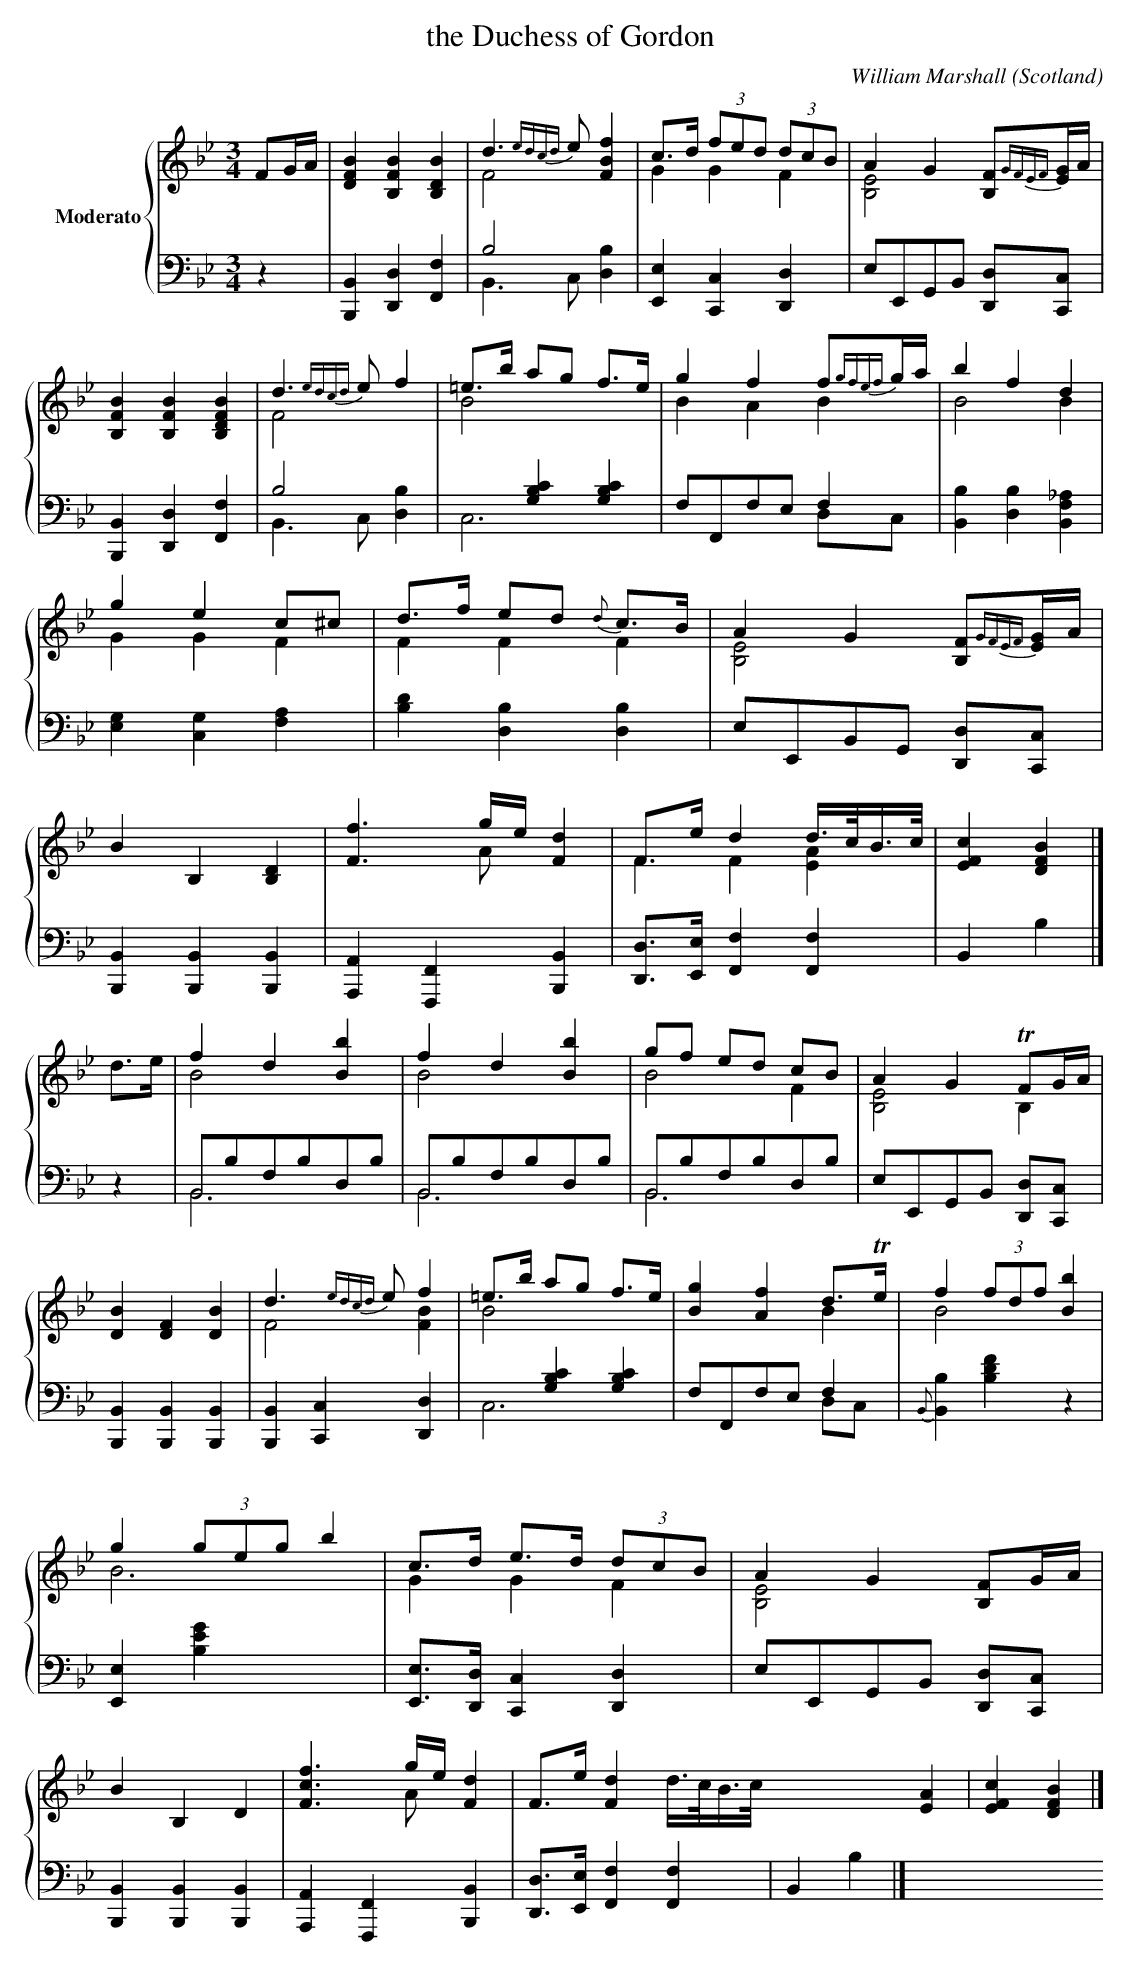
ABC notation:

X:1
T:the Duchess of Gordon
C:William Marshall
L:1/8
M:3/4
O:Scotland
K:Bb major
%%staves {1 2}
V:1 name="Moderato"
FG/A/ | \
[DFB]2 [B,FB]2 [B,DB]2 | d3 {edcd}e [FBf]2 & F4x2 | \
c>d (3fed (3dcB & G2G2F2 | A2 G2 [B,F]{GFEF}[EG]/A/ & [B,E]4 x2 | \
[B,FB]2 [B,FB]2 [B,DFB]2 | d3 {edcd}e f2 & F4x2 | \
=e>b ag f>e &B4x2 | g2 f2 f{gfef}g/a/ & B2A2B2 | \
b2 f2 d2 & B4B2 | g2 e2 c^c &G2G2F2 | \
d>f ed {d}c>B & F2F2F2 | A2 G2 [B,F]{GFEF}[EG]/A/ & [B,E]4x2 | \
B2 B,2 [B,D]2 | [Ff]3g/e/ [Fd]2 & x3Ax2 | \
F>e d2 d3//c//B3//c// & F2F2[EA]2 | [c2F2E2] [DFB]2 |]
d>e | \
f2 d2 [Bb]2 & B4x2 | f2 d2 [Bb]2 & B4x2 | gf ed cB & B4F2 | A2 G2 !trill!FG/A/ & [B,E]4B,2 | \
[DB]2 [DF]2 [DB]2  | d3 {edcd}e f2 & F4[FB]2 | =e>b ag f>e &B4 x2 | [Bg]2 [Af]2 d>!trill!e &x4B2 | \
f2 (3fdf [Bb]2 & B4x2 | g2 (3geg b2 & B6| c>d e>d (3dcB &G2G2F2 | A2 G2 [B,F]G/A/ & [B,E]4 x2 | \
B2 B,2 D2 | [Fcf]3g/e/ [Fd]2 & x3 A x2 | \
F>e [Fd]2 d/>c/B/>c/ x4[EA]2 | \
[EFc]2 [DFB]2 |]
V:2 clef=bass octave=-2
z2 | \
[B,B]2 [Dd]2 [Ff]2 | b4 x2 & B3c [db]2 | [Ee]2 [Cc]2 [Dd]2 | eEGB [Dd][Cc] | \
[B,B]2 [Dd]2 [Ff]2 | b4 x2 & B3c [db]2 | x2[gbc']2 [gbc']2 & c6 | fFfe f2 & x4dc | \
[Bb]2 [db]2 [Bf_a]2 |[eg]2 [cg]2 [fa]2 | [bd']2 [db]2 [db]2 | eEBG [Dd][Cc] | \
[B,B]2 [B,B]2 [B,B]2 | [A,A]2 [F,F]2 [B,B]2 | [Dd]>[Ee] [Ff]2[Ff]2 | B2b2 |] \
z2 | \
Bbfbdb & B6 | Bbfbdb & B6 | Bbfbdb & B6 | eEGB [Dd][Cc] | \
[B,B]2 [B,B]2 [B,B]2 | [B,B]2 [Cc]2 [Dd]2 | x2 [gbc']2 [gbc']2 & c6 | fFfe f2 & x4dc | \
{B}[Bb]2 [bd'f']2 z2 | [Ee]2 [be'g']2 x2 | [Ee]>[Dd] [Cc]2 [Dd]2 | eEGB [Dd][Cc] | \
[B,B]2 [B,B]2 [B,B]2 | [A,A]2 [F,F]2 [B,B]2 | [Dd]>[Ee] [Ff]2 [Ff]2 | B2 b2 |]
